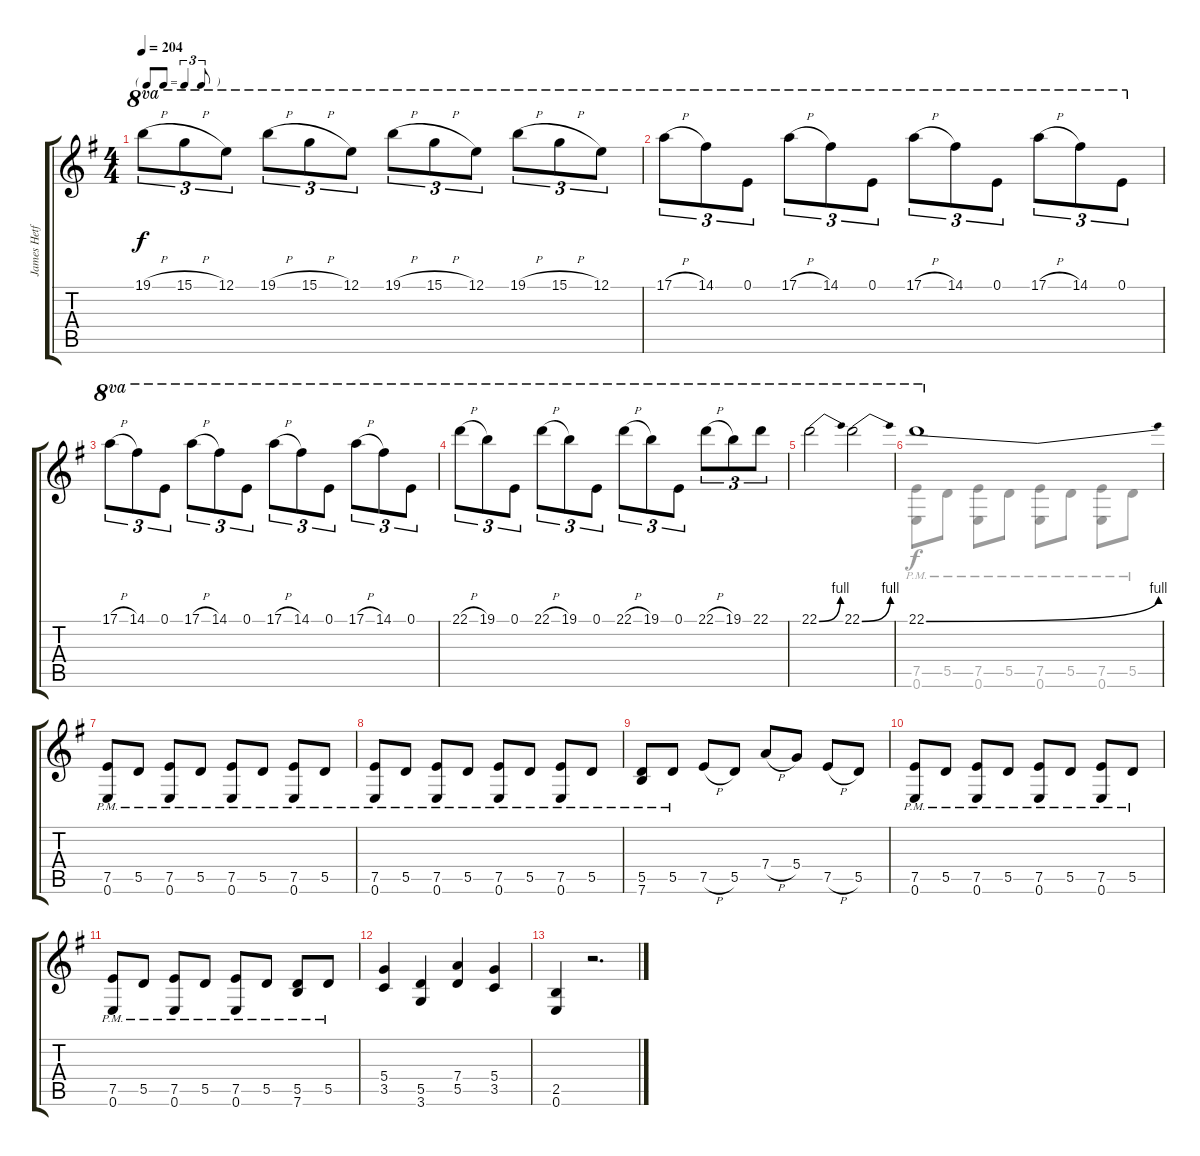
\track ("James Hetfield" "James Hetf") {instrument distortionguitar}
\staff {score tabs}
\tuning (E4 B3 G3 D3 A2 E2) {hide}
\voice
\ts (4 4)
\tf triplet8th
\tempo 204
\clef g2
\ks eminor
19.1{h}.8{tu (3 2) ot 8va dy f} 15.1{h}.8{tu (3 2) ot 8va} 12.1.8{tu (3 2) ot 8va} 19.1{h}.8{tu (3 2) ot 8va} 15.1{h}.8{tu (3 2) ot 8va} 12.1.8{tu (3 2) ot 8va} 19.1{h}.8{tu (3 2) ot 8va} 15.1{h}.8{tu (3 2) ot 8va} 12.1.8{tu (3 2) ot 8va} 19.1{h}.8{tu (3 2) ot 8va} 15.1{h}.8{tu (3 2) ot 8va} 12.1.8{tu (3 2) ot 8va} |
17.1{h}.8{tu (3 2) ot 8va} 14.1.8{tu (3 2) ot 8va} 0.1.8{tu (3 2) ot 8va} 17.1{h}.8{tu (3 2) ot 8va} 14.1.8{tu (3 2) ot 8va} 0.1.8{tu (3 2) ot 8va} 17.1{h}.8{tu (3 2) ot 8va} 14.1.8{tu (3 2) ot 8va} 0.1.8{tu (3 2) ot 8va} 17.1{h}.8{tu (3 2) ot 8va} 14.1.8{tu (3 2) ot 8va} 0.1.8{tu (3 2) ot 8va} |
17.1{h}.8{tu (3 2) ot 8va} 14.1.8{tu (3 2) ot 8va} 0.1.8{tu (3 2) ot 8va} 17.1{h}.8{tu (3 2) ot 8va} 14.1.8{tu (3 2) ot 8va} 0.1.8{tu (3 2) ot 8va} 17.1{h}.8{tu (3 2) ot 8va} 14.1.8{tu (3 2) ot 8va} 0.1.8{tu (3 2) ot 8va} 17.1{h}.8{tu (3 2) ot 8va} 14.1.8{tu (3 2) ot 8va} 0.1.8{tu (3 2) ot 8va} |
22.1{h}.8{tu (3 2) ot 8va} 19.1.8{tu (3 2) ot 8va} 0.1.8{tu (3 2) ot 8va} 22.1{h}.8{tu (3 2) ot 8va} 19.1.8{tu (3 2) ot 8va} 0.1.8{tu (3 2) ot 8va} 22.1{h}.8{tu (3 2) ot 8va} 19.1.8{tu (3 2) ot 8va} 0.1.8{tu (3 2) ot 8va} 22.1{h}.8{tu (3 2) ot 8va} 19.1.8{tu (3 2) ot 8va} 22.1.8{tu (3 2) ot 8va} |
22.1{be (bend 0 0 60 4)}.2{ot 8va} 22.1{be (bend 0 0 60 4)}.2{ot 8va} |
22.1{be (bend 0 0 60 4)}.1{ot 8va} |
(7.5{pm} 0.6{pm}).8 5.5{pm}.8 (7.5{pm} 0.6{pm}).8 5.5{pm}.8 (7.5{pm} 0.6{pm}).8 5.5{pm}.8 (7.5{pm} 0.6{pm}).8 5.5{pm}.8 |
(7.5{pm} 0.6{pm}).8 5.5{pm}.8 (7.5{pm} 0.6{pm}).8 5.5{pm}.8 (7.5{pm} 0.6{pm}).8 5.5{pm}.8 (7.5{pm} 0.6{pm}).8 5.5{pm}.8 |
(5.5{pm} 7.6{pm}).8 5.5{pm}.8 7.5{h}.8 5.5.8 7.4{h}.8 5.4.8 7.5{h}.8 5.5.8 |
(7.5{pm} 0.6{pm}).8 5.5{pm}.8 (7.5{pm} 0.6{pm}).8 5.5{pm}.8 (7.5{pm} 0.6{pm}).8 5.5{pm}.8 (7.5{pm} 0.6{pm}).8 5.5{pm}.8 |
(7.5{pm} 0.6{pm}).8 5.5{pm}.8 (7.5{pm} 0.6{pm}).8 5.5{pm}.8 (7.5{pm} 0.6{pm}).8 5.5{pm}.8 (5.5{pm} 7.6{pm}).8 5.5{pm}.8 |
(5.4 3.5).4 (5.5 3.6).4 (7.4 5.5).4 (5.4 3.5).4 |
(2.5 0.6).4 r.2{d}
\voice
\clef g2
\ottava regular
\simile none
\ks eminor
|
|
|
|
|
(7.5{pm} 0.6{pm}).8 5.5{pm}.8 (7.5{pm} 0.6{pm}).8 5.5{pm}.8 (7.5{pm} 0.6{pm}).8 5.5{pm}.8 (7.5{pm} 0.6{pm}).8 5.5{pm}.8 |
|
|
|
|
|
|
